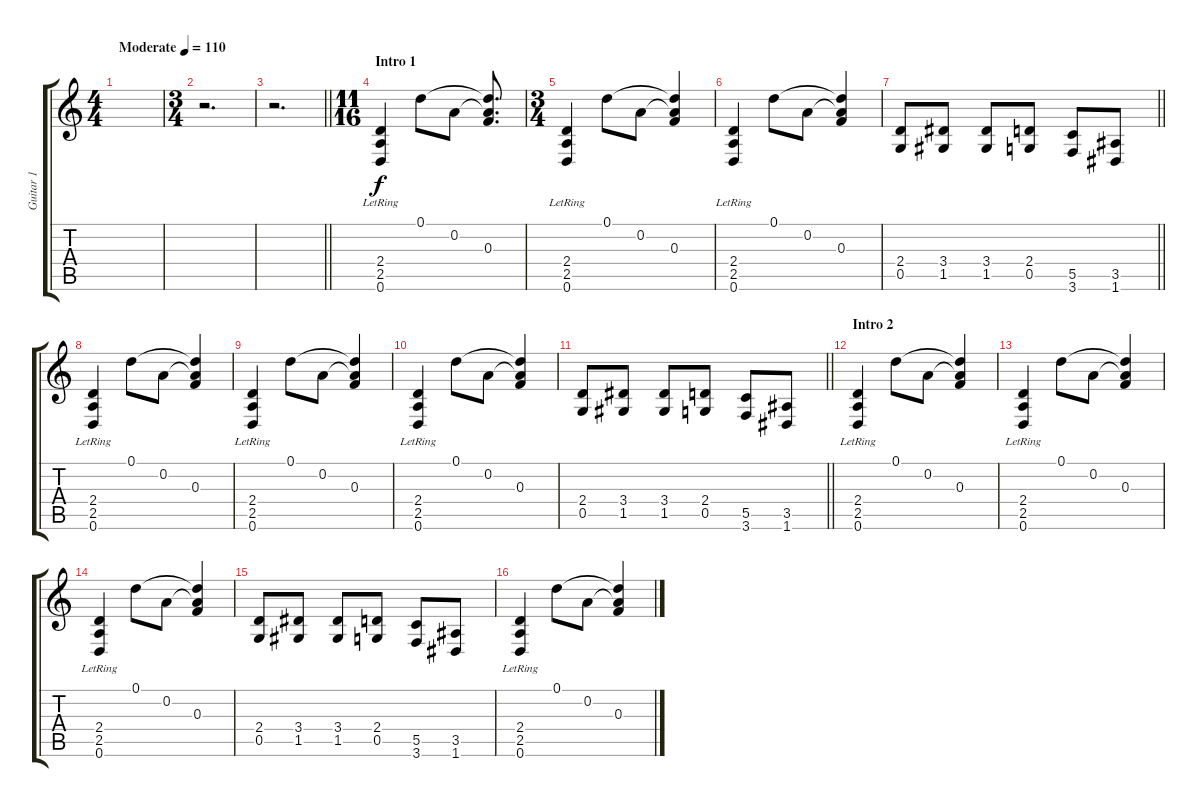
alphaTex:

\track ("Guitar 1" "Guitar 1") {instrument distortionguitar}
\staff {score tabs}
\tuning (D4 A3 F3 C3 G2 D2) {hide}
\ts (4 4)
\tempo (110 "Moderate")
\clef g2
\ks c
|
\ts (3 4)
r.2{d} |
\barLineRight lightlight
r.2{d} |
\ts (11 16)
\section ("" "Intro 1")
(2.4{lr} 2.5{lr} 0.6{lr}).4 0.1.8 0.2.8 (0.1{t} 0.2{t} 0.3).8{d} |
\ts (3 4)
(2.4{lr} 2.5{lr} 0.6{lr}).4 0.1.8 0.2.8 (0.1{t} 0.2{t} 0.3).4 |
(2.4{lr} 2.5{lr} 0.6{lr}).4 0.1.8 0.2.8 (0.1{t} 0.2{t} 0.3).4 |
\barLineRight lightlight
(2.4 0.5).8 (3.4 1.5).8 (3.4 1.5).8 (2.4 0.5).8 (5.5 3.6).8 (3.5 1.6).8 |
(2.4{lr} 2.5{lr} 0.6{lr}).4 0.1.8 0.2.8 (0.1{t} 0.2{t} 0.3).4 |
(2.4{lr} 2.5{lr} 0.6{lr}).4 0.1.8 0.2.8 (0.1{t} 0.2{t} 0.3).4 |
(2.4{lr} 2.5{lr} 0.6{lr}).4 0.1.8 0.2.8 (0.1{t} 0.2{t} 0.3).4 |
\barLineRight lightlight
(2.4 0.5).8 (3.4 1.5).8 (3.4 1.5).8 (2.4 0.5).8 (5.5 3.6).8 (3.5 1.6).8 |
\section ("" "Intro 2")
(2.4{lr} 2.5{lr} 0.6{lr}).4 0.1.8 0.2.8 (0.1{t} 0.2{t} 0.3).4 |
(2.4{lr} 2.5{lr} 0.6{lr}).4 0.1.8 0.2.8 (0.1{t} 0.2{t} 0.3).4 |
(2.4{lr} 2.5{lr} 0.6{lr}).4 0.1.8 0.2.8 (0.1{t} 0.2{t} 0.3).4 |
(2.4 0.5).8 (3.4 1.5).8 (3.4 1.5).8 (2.4 0.5).8 (5.5 3.6).8 (3.5 1.6).8 |
(2.4{lr} 2.5{lr} 0.6{lr}).4 0.1.8 0.2.8 (0.1{t} 0.2{t} 0.3).4
